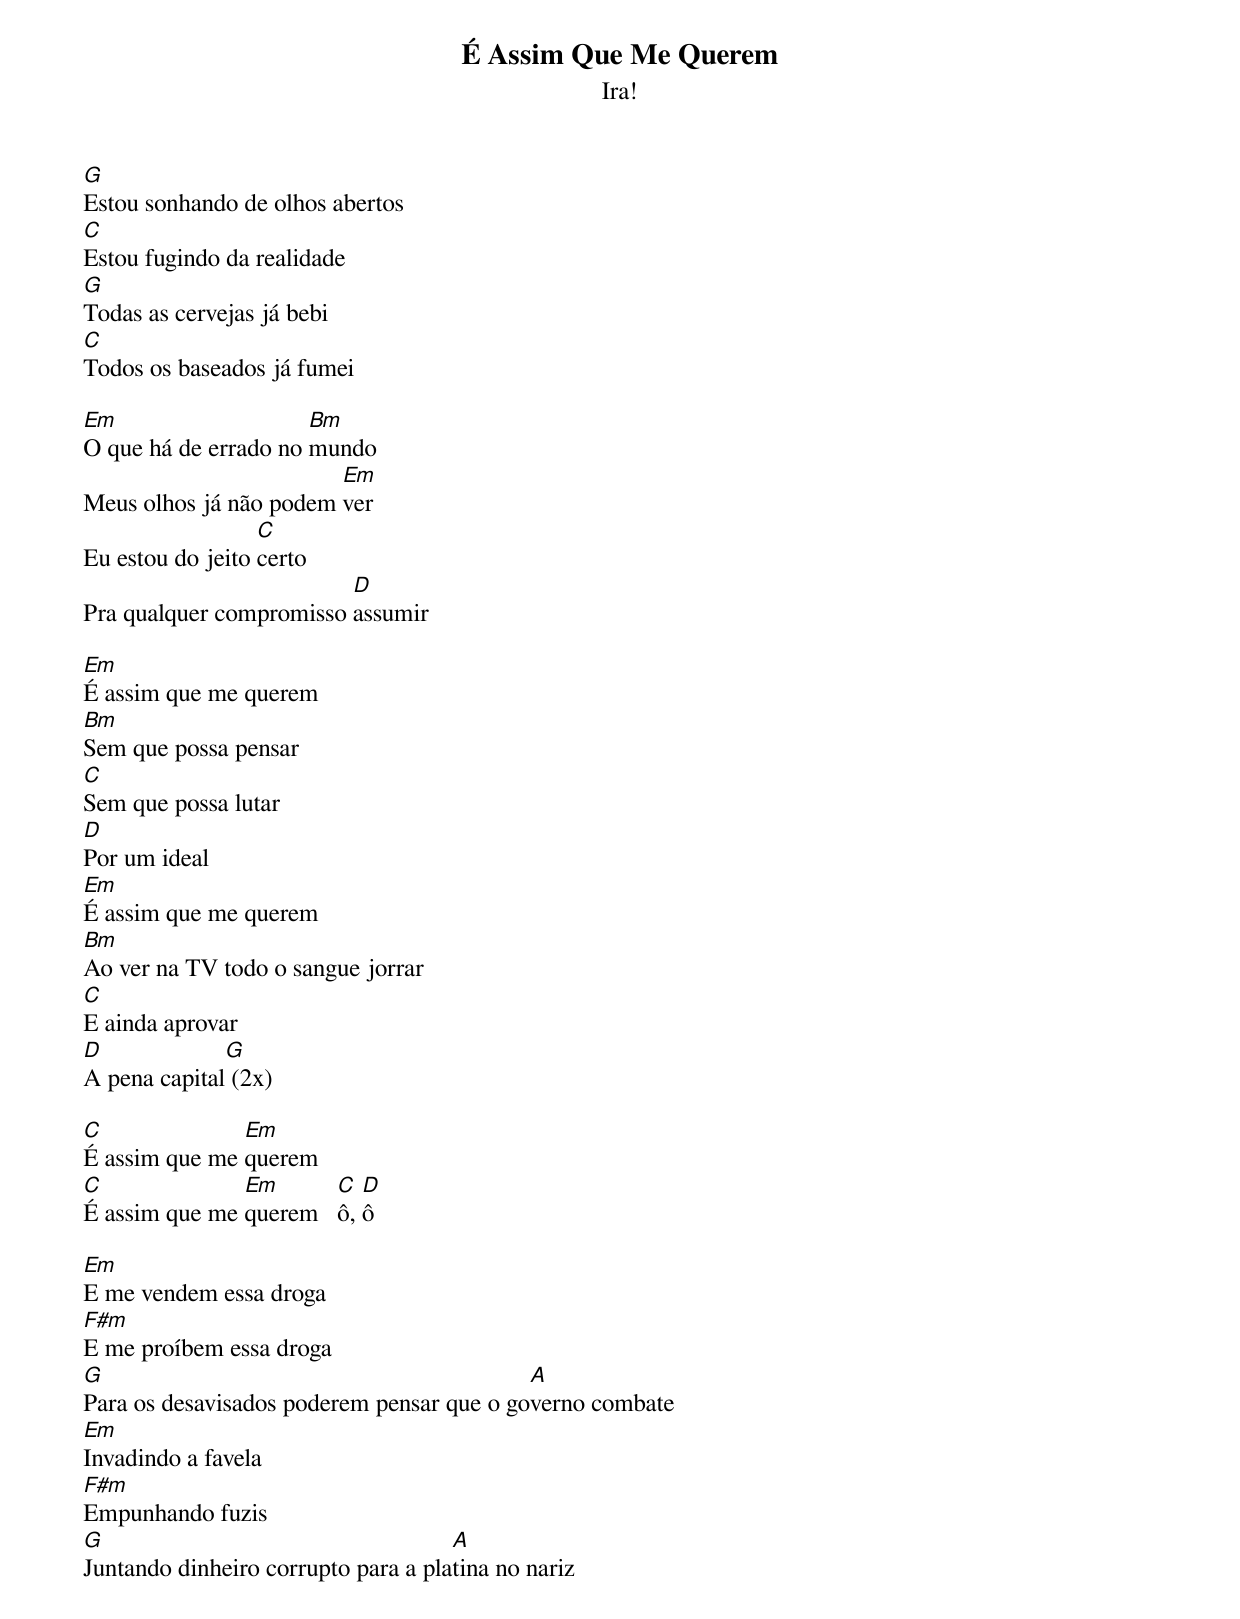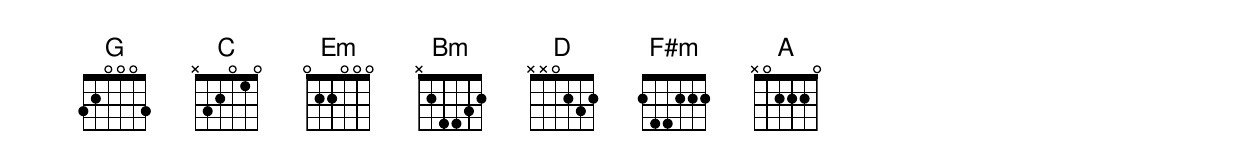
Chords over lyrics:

É Assim Que Me Querem
Ira!

G
Estou sonhando de olhos abertos
C
Estou fugindo da realidade
G
Todas as cervejas já bebi
C
Todos os baseados já fumei

Em                    Bm
O que há de errado no mundo
                        Em
Meus olhos já não podem ver
                  C
Eu estou do jeito certo
                         D
Pra qualquer compromisso assumir

Em
É assim que me querem
Bm
Sem que possa pensar
C
Sem que possa lutar
D
Por um ideal
Em
É assim que me querem
Bm
Ao ver na TV todo o sangue jorrar
C
E ainda aprovar
D             G
A pena capital (2x)

C              Em
É assim que me querem
C              Em       C  D
É assim que me querem   ô, ô

Em
E me vendem essa droga
F#m
E me proíbem essa droga
G                                          A
Para os desavisados poderem pensar que o governo combate
Em
Invadindo a favela
F#m
Empunhando fuzis
G                                    A
Juntando dinheiro corrupto para a platina no nariz
